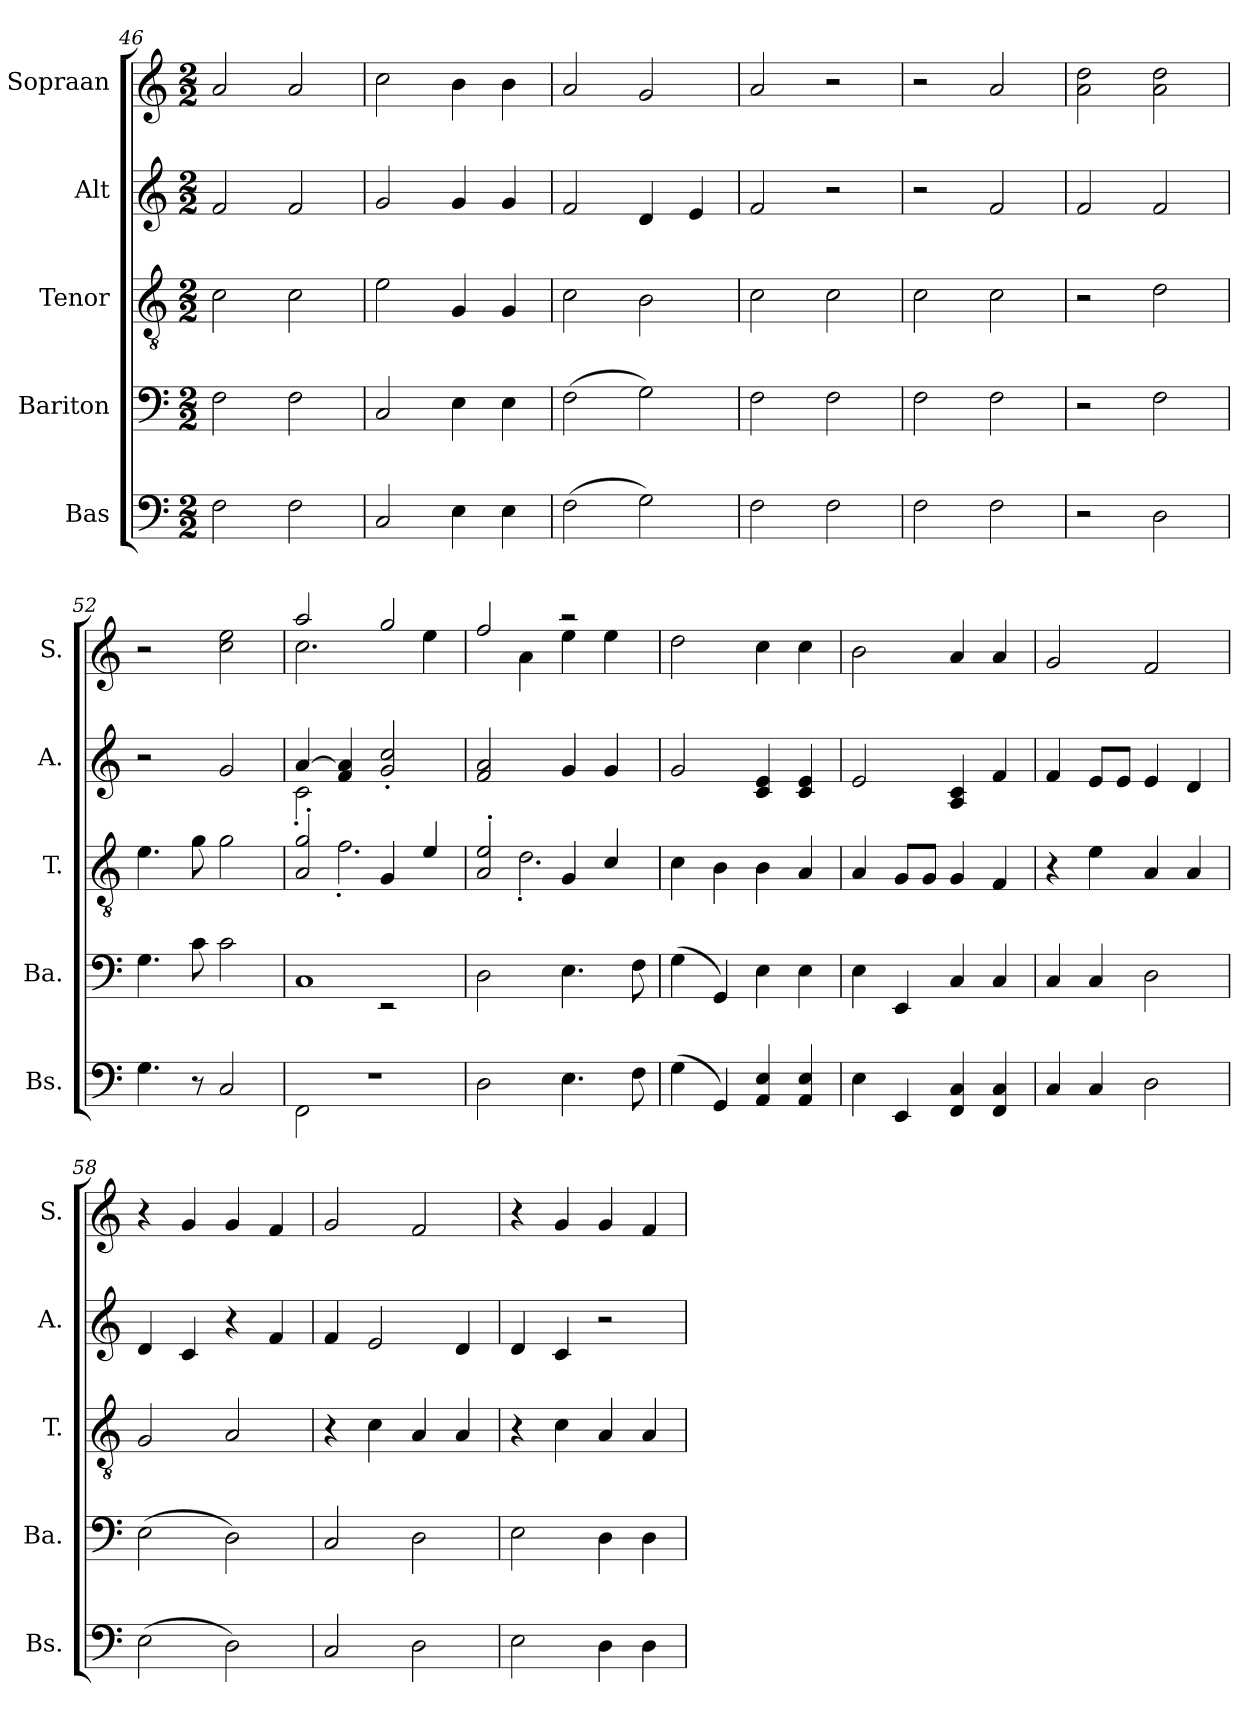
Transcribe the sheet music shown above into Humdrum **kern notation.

**kern	**kern	**kern	**kern	**kern
*part5	*part4	*part3	*part2	*part1
*staff5	*staff4	*staff3	*staff2	*staff1
*I"Bas	*I"Bariton	*I"Tenor	*I"Alt	*I"Sopraan
*I'Bs.	*I'Ba.	*I'T.	*I'A.	*I'S.
*clefF4	*clefF4	*clefGv2	*clefG2	*clefG2
*k[]	*k[]	*k[]	*k[]	*k[]
*M2/2	*M2/2	*M2/2	*M2/2	*M2/2
=46	=46	=46	=46	=46
2F\	2Fi\	2c\	2f/	2a/
2F\	2Fi\	2c\	2f/	2a/
=47	=47	=47	=47	=47
2C/	2Ci/	2e\	2g/	2cc\
4E\	4Ei\	4G/	4g/	4b\
4E\	4Ei\	4G/	4g/	4b\
=48	=48	=48	=48	=48
(2F\	(2Fi\	2c\	2f/	2a/
2G\)	2Gi\)	2B\	4d/	2g/
.	.	.	4e/	.
=49	=49	=49	=49	=49
2F\	2Fi\	2c\	2f/	2a/
2F\	2Fi\	2c\	2r	2r
!!LO:LB:g=z
=50	=50	=50	=50	=50
2F\	2Fi\	2c\	2r	2r
2F\	2Fi\	2c\	2f/	2a/
=51	=51	=51	=51	=51
2r	2r	2r	2f/	2a\ 2dd\
2D\	2Fi\	2d\	2f/	2a\ 2dd\
=52	=52	=52	=52	=52
4.G\	4.Gi\	4.e\	2r	2r
8r	8ci\	8g\	.	.
2C/	2ci\	2g\	2g/	2cc\ 2ee\
=53	=53	=53	=53	=53
*^	*^	*^	*^	*^
1r	2FF\	1Ci	2ryy	2A/' 2g/'	4ryy	[4a/	2c'\	2aa/	2.cc\
.	.	.	.	.	2.f'\	4f/ 4a/]	.	.	.
.	2ryy	.	2r	4G/	.	2g/' 2cc/'	2ryy	2gg/	.
.	.	.	.	4e/	.	.	.	.	4ee\
*v	*v	*	*	*	*	*v	*v	*	*
*	*v	*v	*	*	*	*	*
=54	=54	=54	=54	=54	=54	=54
2D\	2Di\	2A/' 2e/'	4ryy	2f/ 2a/	2ff/	4ryy
.	.	.	2.d'\	.	.	4a\
4.E\	4.Ei\	4G/	.	4g/	2r	4ee\
.	.	4c/	.	4g/	.	4ee\
8F\	8Fi\	.	.	.	.	.
*	*	*v	*v	*	*v	*v
=55	=55	=55	=55	=55
(4G\	(4Gi\	4c\	2g/	2dd\
4GG/)	4GGi/)	4B\	.	.
4AA/ 4E/	4Ei\	4B\	4c/ 4e/	4cc\
4AA/ 4E/	4Ei\	4A/	4c/ 4e/	4cc\
=56	=56	=56	=56	=56
4E\	4Ei\	4A/	2e/	2b\
4EE/	4EEi/	8G/L	.	.
.	.	8G/J	.	.
4FF/ 4C/	4Ci/	4G/	4A/ 4c/	4a/
4FF/ 4C/	4Ci/	4F/	4f/	4a/
=57	=57	=57	=57	=57
4C/	4Ci/	4r	4f/	2g/
4C/	4Ci/	4e\	8e/L	.
.	.	.	8e/J	.
2D\	2Di\	4A/	4e/	2f/
.	.	4A/	4d/	.
!!LO:PB:g=z
=58	=58	=58	=58	=58
(2E\	(2Ei\	2G/	4d/	4r
.	.	.	4c/	4g/
2D\)	2Di\)	2A/	4r	4g/
.	.	.	4f/	4f/
=59	=59	=59	=59	=59
2C/	2Ci/	4r	4f/	2g/
.	.	4c\	2e/	.
2D\	2Di\	4A/	.	2f/
.	.	4A/	4d/	.
=60	=60	=60	=60	=60
2E\	2Ei\	4r	4d/	4r
.	.	4c\	4c/	4g/
4D\	4Di\	4A/	2r	4g/
4D\	4Di\	4A/	.	4f/
=	=	=	=	=
*-	*-	*-	*-	*-
